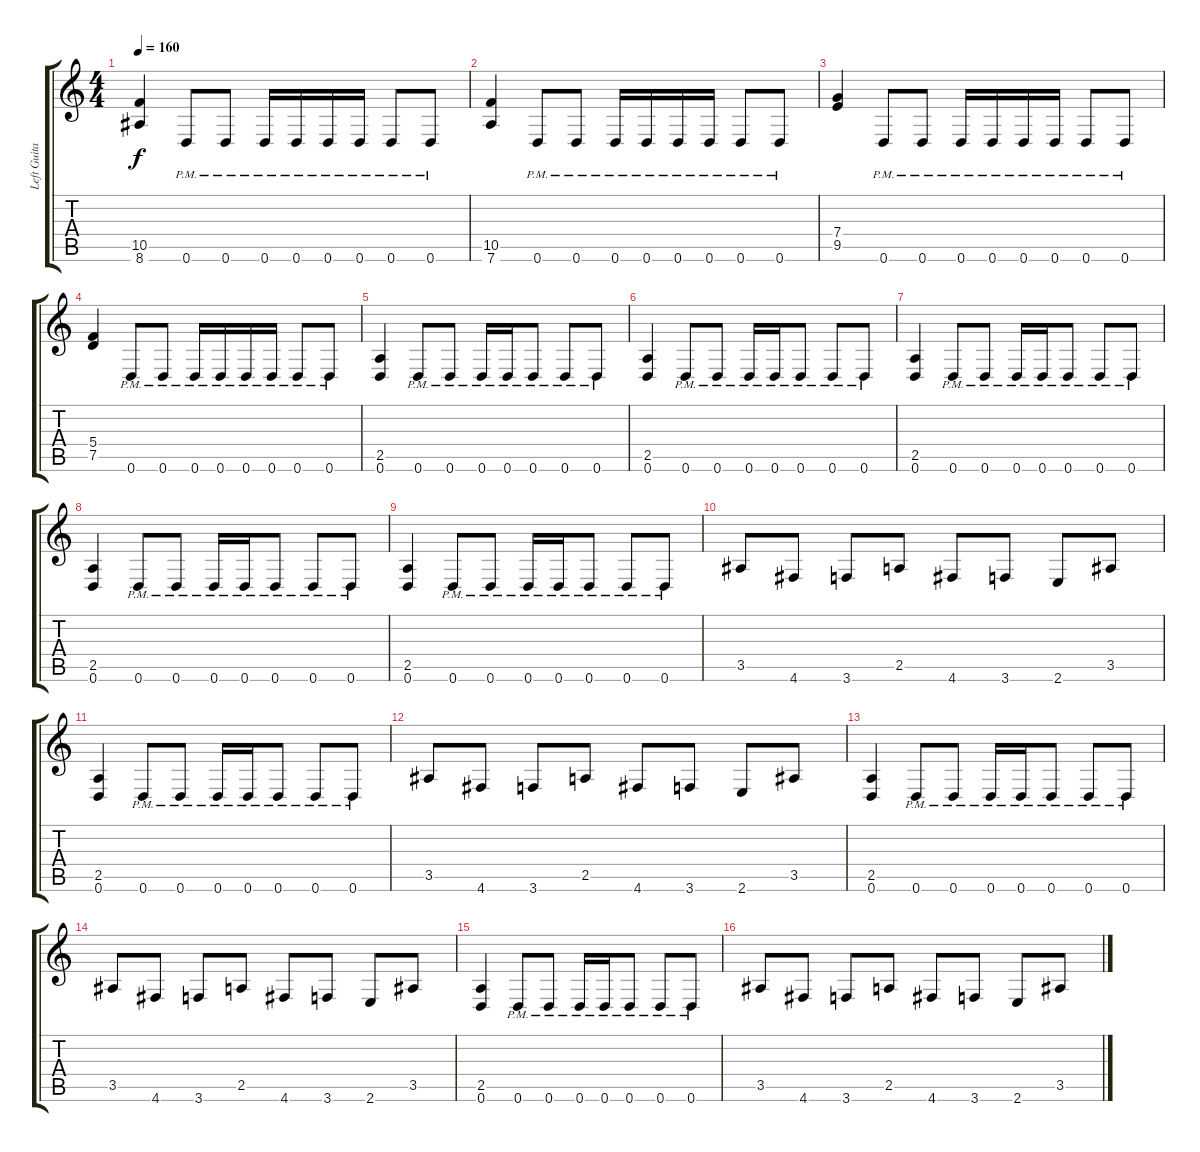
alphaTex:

\track ("Left Guitar" "Left Guita") {instrument distortionguitar}
\staff {score tabs}
\tuning (D4 A3 F3 C3 G2 D2) {hide}
\ts (4 4)
\tempo 160
\clef g2
\ks c
(10.5 8.6).4{dy f} 0.6{pm}.8 0.6{pm}.8 0.6{pm}.16 0.6{pm}.16 0.6{pm}.16 0.6{pm}.16 0.6{pm}.8 0.6{pm}.8 |
(10.5 7.6).4 0.6{pm}.8 0.6{pm}.8 0.6{pm}.16 0.6{pm}.16 0.6{pm}.16 0.6{pm}.16 0.6{pm}.8 0.6{pm}.8 |
(7.4 9.5).4 0.6{pm}.8 0.6{pm}.8 0.6{pm}.16 0.6{pm}.16 0.6{pm}.16 0.6{pm}.16 0.6{pm}.8 0.6{pm}.8 |
(5.4 7.5).4 0.6{pm}.8 0.6{pm}.8 0.6{pm}.16 0.6{pm}.16 0.6{pm}.16 0.6{pm}.16 0.6{pm}.8 0.6{pm}.8 |
(2.5 0.6).4 0.6{pm}.8 0.6{pm}.8 0.6{pm}.16 0.6{pm}.16 0.6{pm}.8 0.6{pm}.8 0.6{pm}.8 |
(2.5 0.6).4 0.6{pm}.8 0.6{pm}.8 0.6{pm}.16 0.6{pm}.16 0.6{pm}.8 0.6{pm}.8 0.6{pm}.8 |
(2.5 0.6).4 0.6{pm}.8 0.6{pm}.8 0.6{pm}.16 0.6{pm}.16 0.6{pm}.8 0.6{pm}.8 0.6{pm}.8 |
(2.5 0.6).4 0.6{pm}.8 0.6{pm}.8 0.6{pm}.16 0.6{pm}.16 0.6{pm}.8 0.6{pm}.8 0.6{pm}.8 |
(2.5 0.6).4 0.6{pm}.8 0.6{pm}.8 0.6{pm}.16 0.6{pm}.16 0.6{pm}.8 0.6{pm}.8 0.6{pm}.8 |
3.5.8 4.6.8 3.6.8 2.5.8 4.6.8 3.6.8 2.6.8 3.5.8 |
(2.5 0.6).4 0.6{pm}.8 0.6{pm}.8 0.6{pm}.16 0.6{pm}.16 0.6{pm}.8 0.6{pm}.8 0.6{pm}.8 |
3.5.8 4.6.8 3.6.8 2.5.8 4.6.8 3.6.8 2.6.8 3.5.8 |
(2.5 0.6).4 0.6{pm}.8 0.6{pm}.8 0.6{pm}.16 0.6{pm}.16 0.6{pm}.8 0.6{pm}.8 0.6{pm}.8 |
3.5.8 4.6.8 3.6.8 2.5.8 4.6.8 3.6.8 2.6.8 3.5.8 |
(2.5 0.6).4 0.6{pm}.8 0.6{pm}.8 0.6{pm}.16 0.6{pm}.16 0.6{pm}.8 0.6{pm}.8 0.6{pm}.8 |
3.5.8 4.6.8 3.6.8 2.5.8 4.6.8 3.6.8 2.6.8 3.5.8
